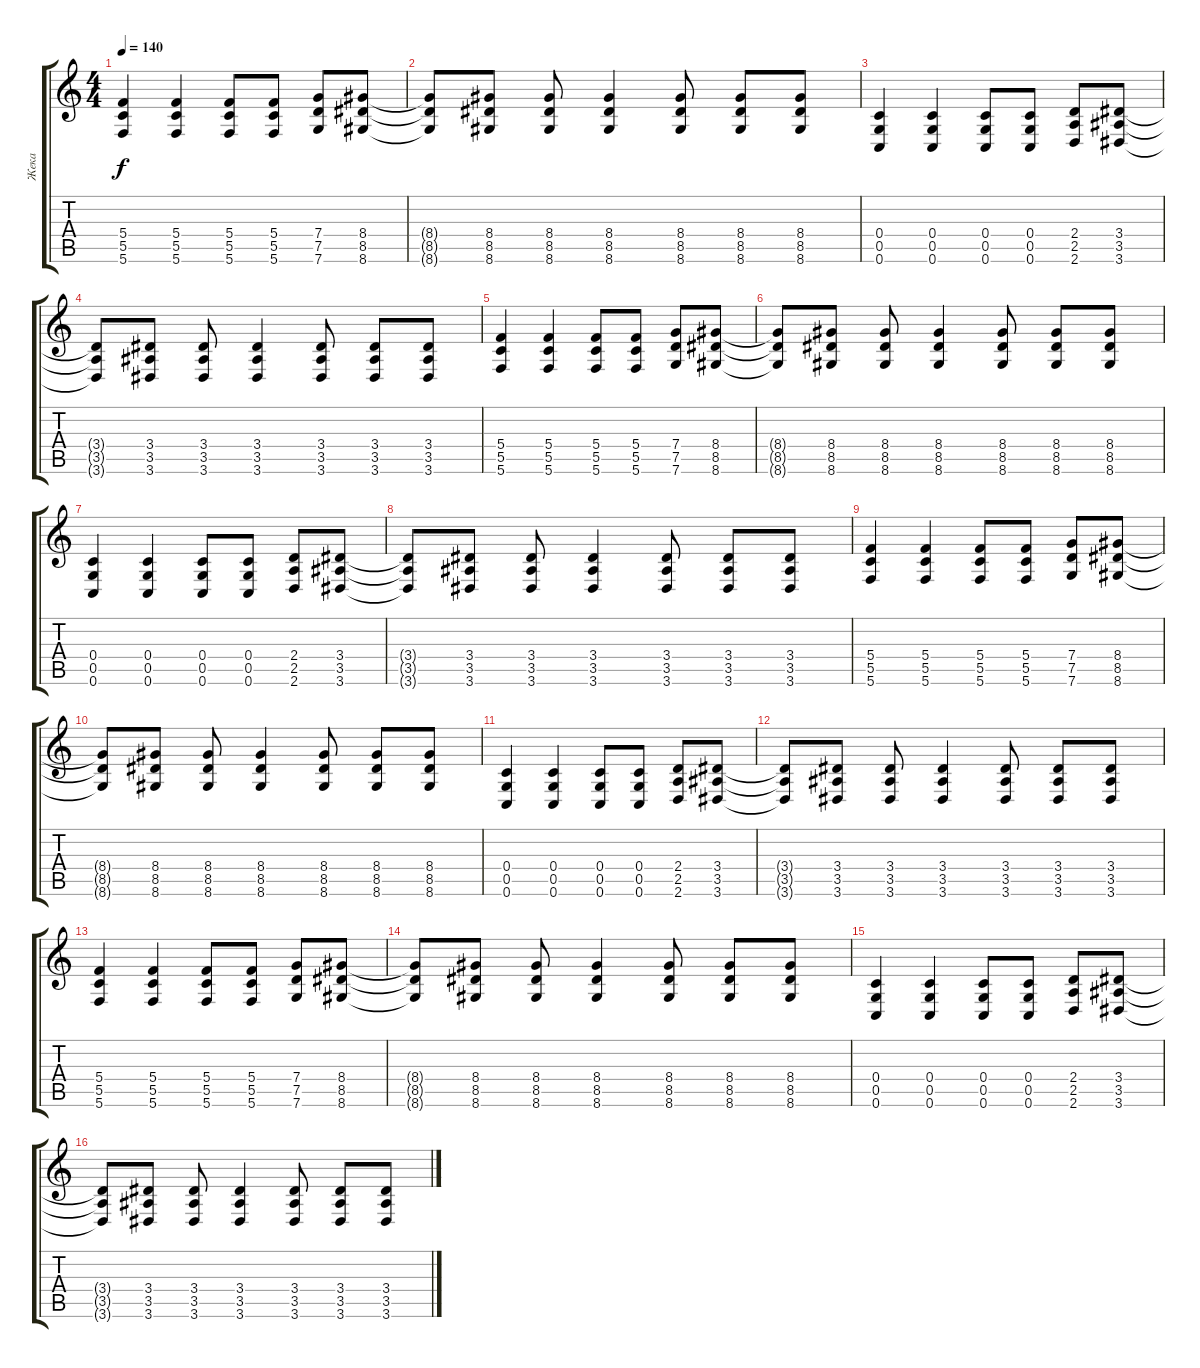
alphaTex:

\track ("Жека" "Жека") {instrument overdrivenguitar}
\staff {score tabs}
\tuning (D4 A3 F3 C3 G2 C2) {hide}
\ts (4 4)
\tempo 140
\clef g2
\ks c
(5.4 5.5 5.6).4{dy f} (5.4 5.5 5.6).4 (5.4 5.5 5.6).8 (5.4 5.5 5.6).8 (7.4 7.5 7.6).8 (8.4 8.5 8.6).8 |
(8.4{t} 8.5{t} 8.6{t}).8 (8.4 8.5 8.6).8 (8.4 8.5 8.6).8 (8.4 8.5 8.6).4 (8.4 8.5 8.6).8 (8.4 8.5 8.6).8 (8.4 8.5 8.6).8 |
(0.4 0.5 0.6).4 (0.4 0.5 0.6).4 (0.4 0.5 0.6).8 (0.4 0.5 0.6).8 (2.4 2.5 2.6).8 (3.4 3.5 3.6).8 |
(3.4{t} 3.5{t} 3.6{t}).8 (3.4 3.5 3.6).8 (3.4 3.5 3.6).8 (3.4 3.5 3.6).4 (3.4 3.5 3.6).8 (3.4 3.5 3.6).8 (3.4 3.5 3.6).8 |
(5.4 5.5 5.6).4 (5.4 5.5 5.6).4 (5.4 5.5 5.6).8 (5.4 5.5 5.6).8 (7.4 7.5 7.6).8 (8.4 8.5 8.6).8 |
(8.4{t} 8.5{t} 8.6{t}).8 (8.4 8.5 8.6).8 (8.4 8.5 8.6).8 (8.4 8.5 8.6).4 (8.4 8.5 8.6).8 (8.4 8.5 8.6).8 (8.4 8.5 8.6).8 |
(0.4 0.5 0.6).4 (0.4 0.5 0.6).4 (0.4 0.5 0.6).8 (0.4 0.5 0.6).8 (2.4 2.5 2.6).8 (3.4 3.5 3.6).8 |
(3.4{t} 3.5{t} 3.6{t}).8 (3.4 3.5 3.6).8 (3.4 3.5 3.6).8 (3.4 3.5 3.6).4 (3.4 3.5 3.6).8 (3.4 3.5 3.6).8 (3.4 3.5 3.6).8 |
(5.4 5.5 5.6).4 (5.4 5.5 5.6).4 (5.4 5.5 5.6).8 (5.4 5.5 5.6).8 (7.4 7.5 7.6).8 (8.4 8.5 8.6).8 |
(8.4{t} 8.5{t} 8.6{t}).8 (8.4 8.5 8.6).8 (8.4 8.5 8.6).8 (8.4 8.5 8.6).4 (8.4 8.5 8.6).8 (8.4 8.5 8.6).8 (8.4 8.5 8.6).8 |
(0.4 0.5 0.6).4 (0.4 0.5 0.6).4 (0.4 0.5 0.6).8 (0.4 0.5 0.6).8 (2.4 2.5 2.6).8 (3.4 3.5 3.6).8 |
(3.4{t} 3.5{t} 3.6{t}).8 (3.4 3.5 3.6).8 (3.4 3.5 3.6).8 (3.4 3.5 3.6).4 (3.4 3.5 3.6).8 (3.4 3.5 3.6).8 (3.4 3.5 3.6).8 |
(5.4 5.5 5.6).4 (5.4 5.5 5.6).4 (5.4 5.5 5.6).8 (5.4 5.5 5.6).8 (7.4 7.5 7.6).8 (8.4 8.5 8.6).8 |
(8.4{t} 8.5{t} 8.6{t}).8 (8.4 8.5 8.6).8 (8.4 8.5 8.6).8 (8.4 8.5 8.6).4 (8.4 8.5 8.6).8 (8.4 8.5 8.6).8 (8.4 8.5 8.6).8 |
(0.4 0.5 0.6).4 (0.4 0.5 0.6).4 (0.4 0.5 0.6).8 (0.4 0.5 0.6).8 (2.4 2.5 2.6).8 (3.4 3.5 3.6).8 |
(3.4{t} 3.5{t} 3.6{t}).8 (3.4 3.5 3.6).8 (3.4 3.5 3.6).8 (3.4 3.5 3.6).4 (3.4 3.5 3.6).8 (3.4 3.5 3.6).8 (3.4 3.5 3.6).8
